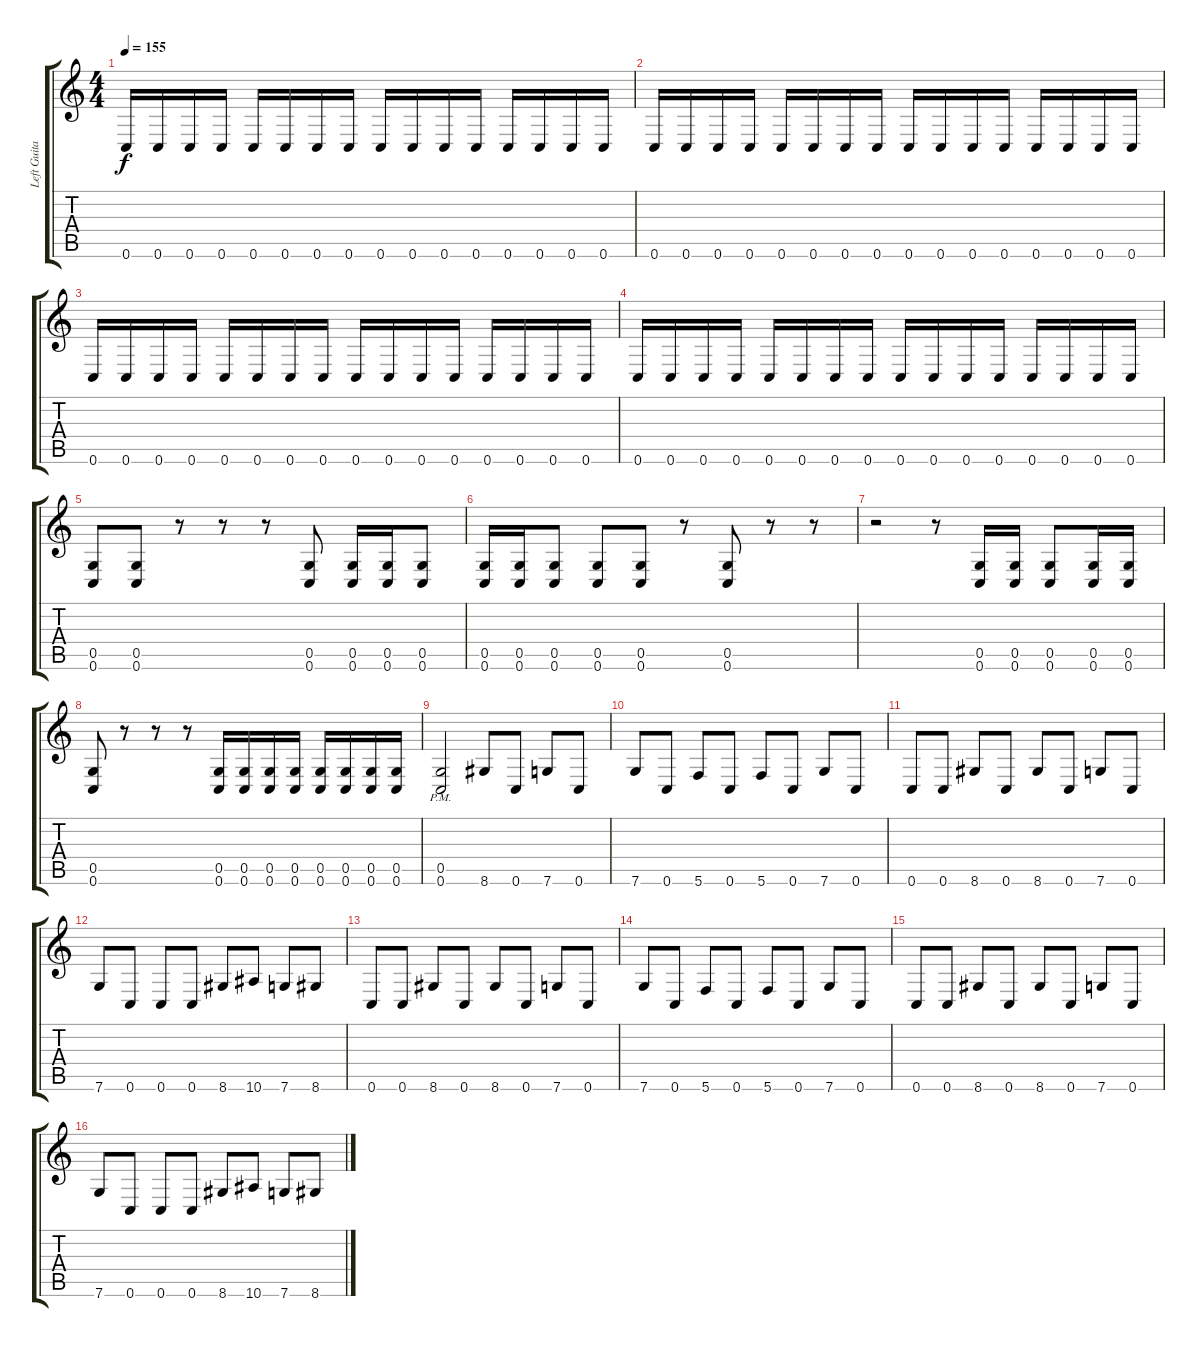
\track ("Left Guitar" "Left Guita") {instrument distortionguitar}
\staff {score tabs}
\tuning (D4 A3 F3 C3 G2 C2) {hide}
\ts (4 4)
\tempo 155
\clef g2
\ks c
0.6.16{dy f} 0.6.16 0.6.16 0.6.16 0.6.16 0.6.16 0.6.16 0.6.16 0.6.16 0.6.16 0.6.16 0.6.16 0.6.16 0.6.16 0.6.16 0.6.16 |
0.6.16 0.6.16 0.6.16 0.6.16 0.6.16 0.6.16 0.6.16 0.6.16 0.6.16 0.6.16 0.6.16 0.6.16 0.6.16 0.6.16 0.6.16 0.6.16 |
0.6.16 0.6.16 0.6.16 0.6.16 0.6.16 0.6.16 0.6.16 0.6.16 0.6.16 0.6.16 0.6.16 0.6.16 0.6.16 0.6.16 0.6.16 0.6.16 |
0.6.16 0.6.16 0.6.16 0.6.16 0.6.16 0.6.16 0.6.16 0.6.16 0.6.16 0.6.16 0.6.16 0.6.16 0.6.16 0.6.16 0.6.16 0.6.16 |
(0.5 0.6).8 (0.5 0.6).8 r.8 r.8 r.8 (0.5 0.6).8 (0.5 0.6).16 (0.5 0.6).16 (0.5 0.6).8 |
(0.5 0.6).16 (0.5 0.6).16 (0.5 0.6).8 (0.5 0.6).8 (0.5 0.6).8 r.8 (0.5 0.6).8 r.8 r.8 |
r.2 r.8 (0.5 0.6).16 (0.5 0.6).16 (0.5 0.6).8 (0.5 0.6).16 (0.5 0.6).16 |
(0.5 0.6).8 r.8 r.8 r.8 (0.5 0.6).16 (0.5 0.6).16 (0.5 0.6).16 (0.5 0.6).16 (0.5 0.6).16 (0.5 0.6).16 (0.5 0.6).16 (0.5 0.6).16 |
(0.5{pm} 0.6{pm}).2 8.6.8 0.6.8 7.6.8 0.6.8 |
7.6.8 0.6.8 5.6.8 0.6.8 5.6.8 0.6.8 7.6.8 0.6.8 |
0.6.8 0.6.8 8.6.8 0.6.8 8.6.8 0.6.8 7.6.8 0.6.8 |
7.6.8 0.6.8 0.6.8 0.6.8 8.6.8 10.6.8 7.6.8 8.6.8 |
0.6.8 0.6.8 8.6.8 0.6.8 8.6.8 0.6.8 7.6.8 0.6.8 |
7.6.8 0.6.8 5.6.8 0.6.8 5.6.8 0.6.8 7.6.8 0.6.8 |
0.6.8 0.6.8 8.6.8 0.6.8 8.6.8 0.6.8 7.6.8 0.6.8 |
7.6.8 0.6.8 0.6.8 0.6.8 8.6.8 10.6.8 7.6.8 8.6.8
